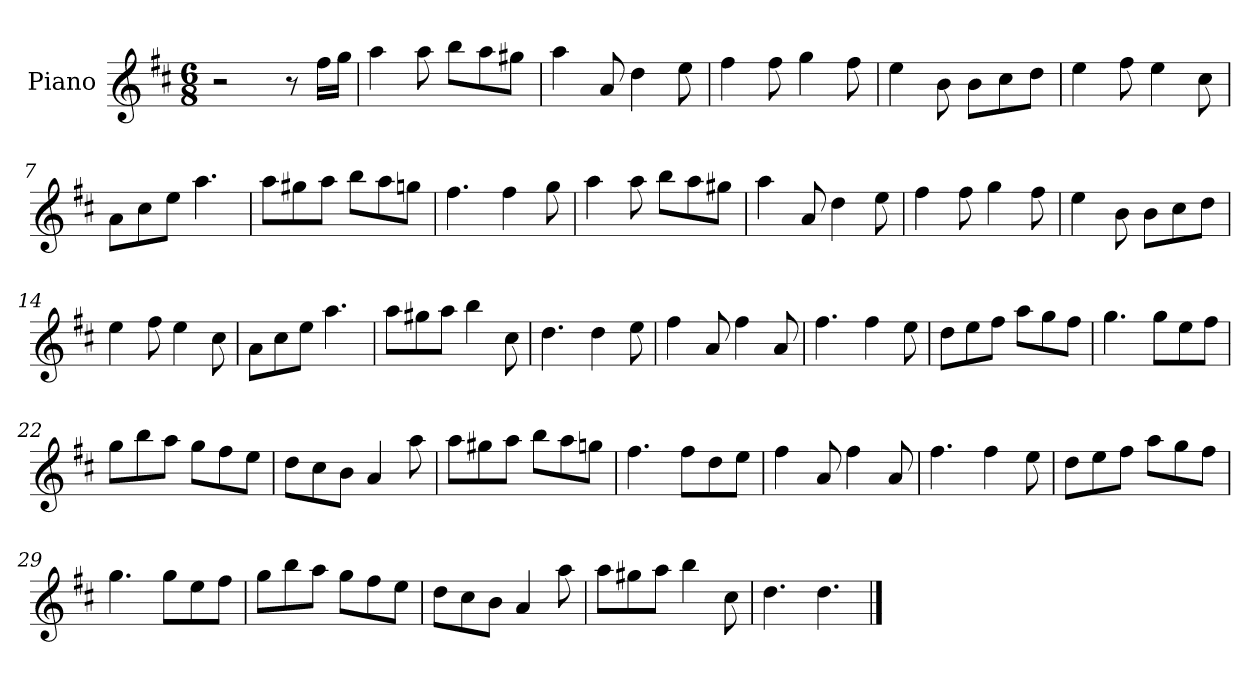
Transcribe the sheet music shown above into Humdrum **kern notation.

**kern
*part1
*staff1
*I"Piano
*I'Pno
*clefG2
*k[f#c#]
*M6/8
=1
2r
8r
16ff#\LL
16gg\JJ
=2
4aa\
8aa\
8bb\L
8aa\
8gg#X\J
=3
4aa\
8a/
4dd\
8ee\
=4
4ff#\
8ff#\
4gg\
8ff#\
=5
4ee\
8b\
8b\L
8cc#\
8dd\J
=6
4ee\
8ff#\
4ee\
8cc#\
=7
8a\L
8cc#\
8ee\J
4.aa\
=8
8aa\L
8gg#X\
8aa\J
8bb\L
8aa\
8ggn\J
=9
4.ff#\
4ff#\
8gg\
=10
4aa\
8aa\
8bb\L
8aa\
8gg#X\J
=11
4aa\
8a/
4dd\
8ee\
=12
4ff#\
8ff#\
4gg\
8ff#\
=13
4ee\
8b\
8b\L
8cc#\
8dd\J
=14
4ee\
8ff#\
4ee\
8cc#\
=15
8a\L
8cc#\
8ee\J
4.aa\
=16
8aa\L
8gg#X\
8aa\J
4bb\
8cc#\
=17
4.dd\
4dd\
8ee\
=18
4ff#\
8a/
4ff#\
8a/
=19
4.ff#\
4ff#\
8ee\
=20
8dd\L
8ee\
8ff#\J
8aa\L
8gg\
8ff#\J
=21
4.gg\
8gg\L
8ee\
8ff#\J
=22
8gg\L
8bb\
8aa\J
8gg\L
8ff#\
8ee\J
=23
8dd\L
8cc#\
8b\J
4a/
8aa\
=24
8aa\L
8gg#X\
8aa\J
8bb\L
8aa\
8ggn\J
=25
4.ff#\
8ff#\L
8dd\
8ee\J
=26
4ff#\
8a/
4ff#\
8a/
=27
4.ff#\
4ff#\
8ee\
=28
8dd\L
8ee\
8ff#\J
8aa\L
8gg\
8ff#\J
=29
4.gg\
8gg\L
8ee\
8ff#\J
=30
8gg\L
8bb\
8aa\J
8gg\L
8ff#\
8ee\J
=31
8dd\L
8cc#\
8b\J
4a/
8aa\
=32
8aa\L
8gg#X\
8aa\J
4bb\
8cc#\
=33
4.dd\
4.dd\
==
*-
